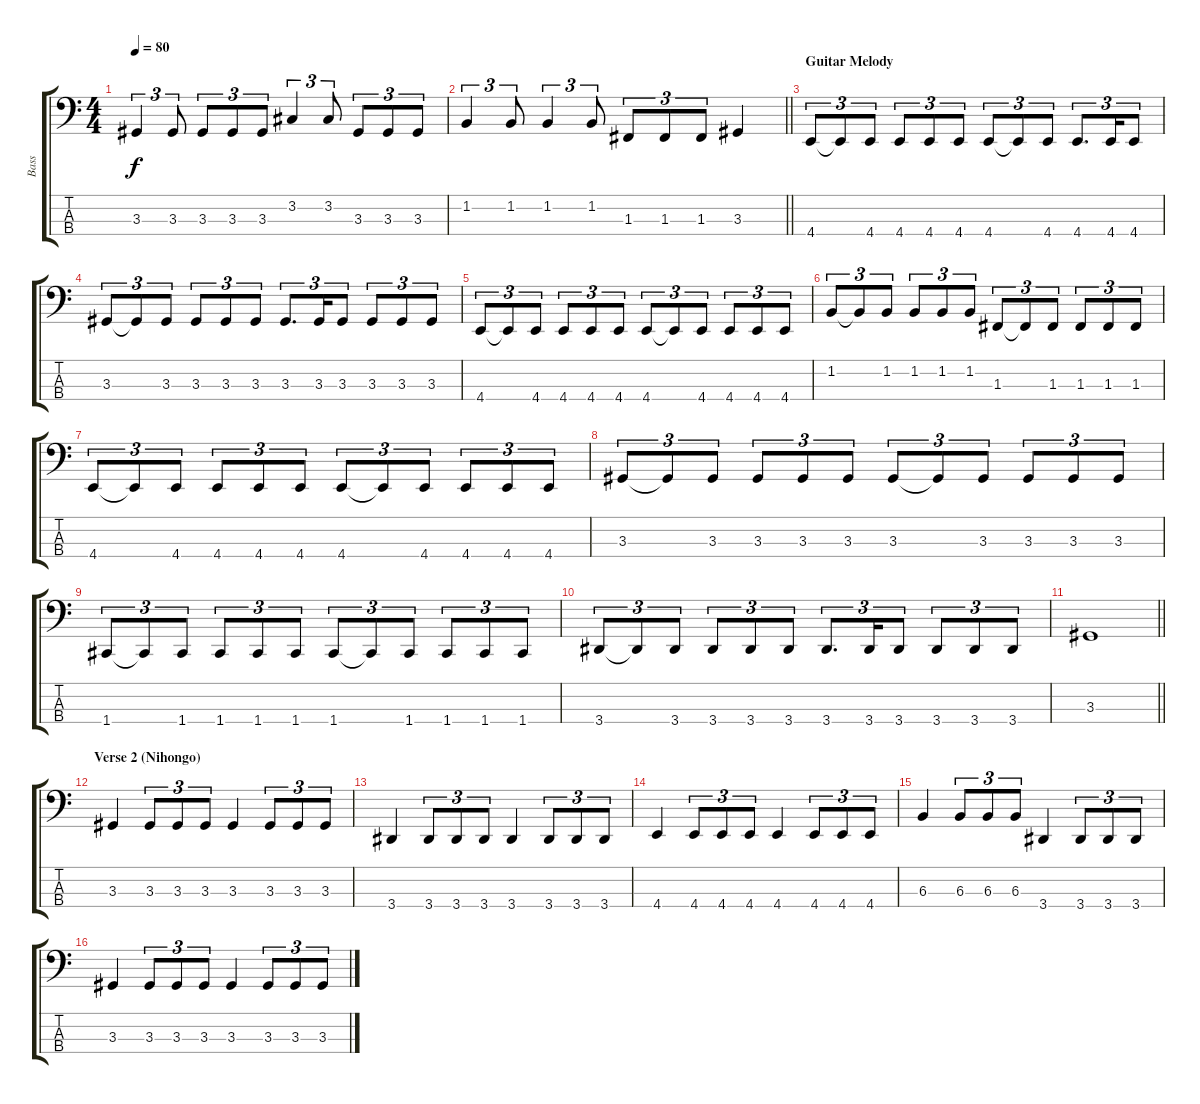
\track ("Bass" "Bass") {instrument electricbasspick}
\staff {score tabs}
\tuning (Eb2 Bb1 F1 C1) {hide}
\ts (4 4)
\tempo 80
\clef f4
\ks c
3.3.4{tu (3 2) dy f} 3.3.8{tu (3 2)} 3.3.8{tu (3 2)} 3.3.8{tu (3 2)} 3.3.8{tu (3 2)} 3.2.4{tu (3 2)} 3.2.8{tu (3 2)} 3.3.8{tu (3 2)} 3.3.8{tu (3 2)} 3.3.8{tu (3 2)} |
\barLineRight lightlight
1.2.4{tu (3 2)} 1.2.8{tu (3 2)} 1.2.4{tu (3 2)} 1.2.8{tu (3 2)} 1.3.8{tu (3 2)} 1.3.8{tu (3 2)} 1.3.8{tu (3 2)} 3.3.4 |
\section ("" "Guitar Melody")
4.4.8{tu (3 2)} 4.4{t}.8{tu (3 2)} 4.4.8{tu (3 2)} 4.4.8{tu (3 2)} 4.4.8{tu (3 2)} 4.4.8{tu (3 2)} 4.4.8{tu (3 2)} 4.4{t}.8{tu (3 2)} 4.4.8{tu (3 2)} 4.4.8{d tu (3 2)} 4.4.16{tu (3 2)} 4.4.8{tu (3 2)} |
3.3.8{tu (3 2)} 3.3{t}.8{tu (3 2)} 3.3.8{tu (3 2)} 3.3.8{tu (3 2)} 3.3.8{tu (3 2)} 3.3.8{tu (3 2)} 3.3.8{d tu (3 2)} 3.3.16{tu (3 2)} 3.3.8{tu (3 2)} 3.3.8{tu (3 2)} 3.3.8{tu (3 2)} 3.3.8{tu (3 2)} |
4.4.8{tu (3 2)} 4.4{t}.8{tu (3 2)} 4.4.8{tu (3 2)} 4.4.8{tu (3 2)} 4.4.8{tu (3 2)} 4.4.8{tu (3 2)} 4.4.8{tu (3 2)} 4.4{t}.8{tu (3 2)} 4.4.8{tu (3 2)} 4.4.8{tu (3 2)} 4.4.8{tu (3 2)} 4.4.8{tu (3 2)} |
1.2.8{tu (3 2)} 1.2{t}.8{tu (3 2)} 1.2.8{tu (3 2)} 1.2.8{tu (3 2)} 1.2.8{tu (3 2)} 1.2.8{tu (3 2)} 1.3.8{tu (3 2)} 1.3{t}.8{tu (3 2)} 1.3.8{tu (3 2)} 1.3.8{tu (3 2)} 1.3.8{tu (3 2)} 1.3.8{tu (3 2)} |
4.4.8{tu (3 2)} 4.4{t}.8{tu (3 2)} 4.4.8{tu (3 2)} 4.4.8{tu (3 2)} 4.4.8{tu (3 2)} 4.4.8{tu (3 2)} 4.4.8{tu (3 2)} 4.4{t}.8{tu (3 2)} 4.4.8{tu (3 2)} 4.4.8{tu (3 2)} 4.4.8{tu (3 2)} 4.4.8{tu (3 2)} |
3.3.8{tu (3 2)} 3.3{t}.8{tu (3 2)} 3.3.8{tu (3 2)} 3.3.8{tu (3 2)} 3.3.8{tu (3 2)} 3.3.8{tu (3 2)} 3.3.8{tu (3 2)} 3.3{t}.8{tu (3 2)} 3.3.8{tu (3 2)} 3.3.8{tu (3 2)} 3.3.8{tu (3 2)} 3.3.8{tu (3 2)} |
1.4.8{tu (3 2)} 1.4{t}.8{tu (3 2)} 1.4.8{tu (3 2)} 1.4.8{tu (3 2)} 1.4.8{tu (3 2)} 1.4.8{tu (3 2)} 1.4.8{tu (3 2)} 1.4{t}.8{tu (3 2)} 1.4.8{tu (3 2)} 1.4.8{tu (3 2)} 1.4.8{tu (3 2)} 1.4.8{tu (3 2)} |
3.4.8{tu (3 2)} 3.4{t}.8{tu (3 2)} 3.4.8{tu (3 2)} 3.4.8{tu (3 2)} 3.4.8{tu (3 2)} 3.4.8{tu (3 2)} 3.4.8{d tu (3 2)} 3.4.16{tu (3 2)} 3.4.8{tu (3 2)} 3.4.8{tu (3 2)} 3.4.8{tu (3 2)} 3.4.8{tu (3 2)} |
\barLineRight lightlight
3.3.1 |
\section ("" "Verse 2 (Nihongo)")
3.3.4 3.3.8{tu (3 2)} 3.3.8{tu (3 2)} 3.3.8{tu (3 2)} 3.3.4 3.3.8{tu (3 2)} 3.3.8{tu (3 2)} 3.3.8{tu (3 2)} |
3.4.4 3.4.8{tu (3 2)} 3.4.8{tu (3 2)} 3.4.8{tu (3 2)} 3.4.4 3.4.8{tu (3 2)} 3.4.8{tu (3 2)} 3.4.8{tu (3 2)} |
4.4.4 4.4.8{tu (3 2)} 4.4.8{tu (3 2)} 4.4.8{tu (3 2)} 4.4.4 4.4.8{tu (3 2)} 4.4.8{tu (3 2)} 4.4.8{tu (3 2)} |
6.3.4 6.3.8{tu (3 2)} 6.3.8{tu (3 2)} 6.3.8{tu (3 2)} 3.4.4 3.4.8{tu (3 2)} 3.4.8{tu (3 2)} 3.4.8{tu (3 2)} |
3.3.4 3.3.8{tu (3 2)} 3.3.8{tu (3 2)} 3.3.8{tu (3 2)} 3.3.4 3.3.8{tu (3 2)} 3.3.8{tu (3 2)} 3.3.8{tu (3 2)}
